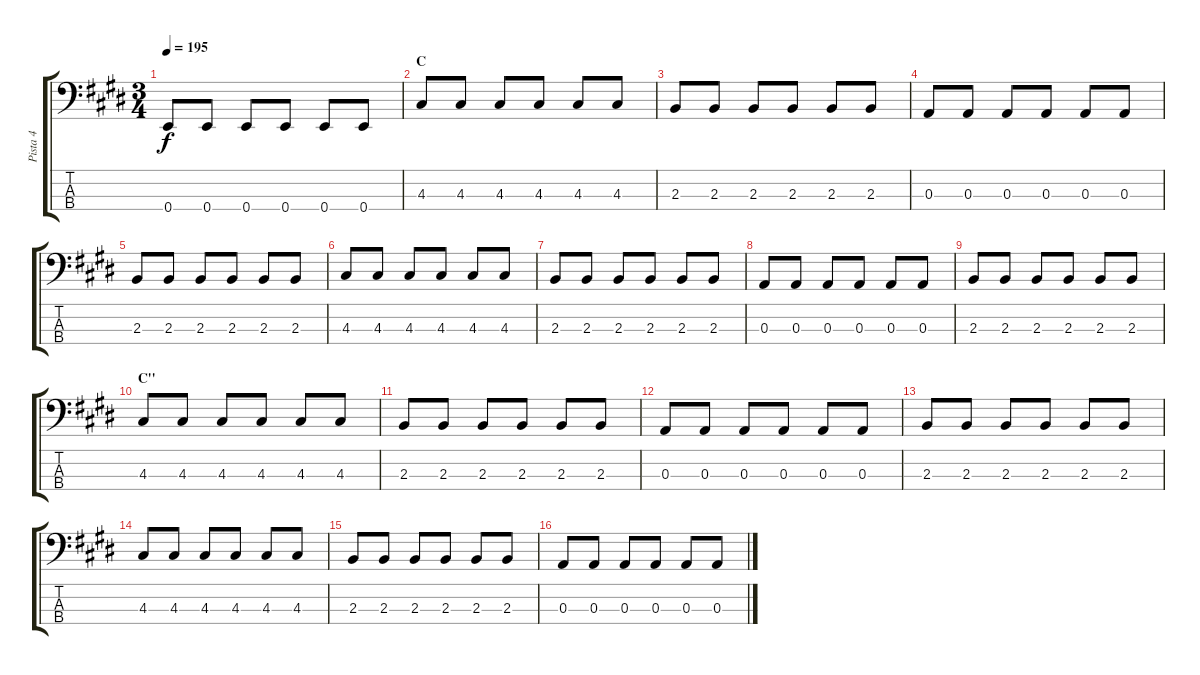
\track ("Pista 4" "Pista 4") {instrument electricbassfinger}
\staff {score tabs}
\tuning (G2 D2 A1 E1) {hide}
\ts (3 4)
\tempo 195
\clef f4
\ks e
0.4.8{dy f} 0.4.8 0.4.8 0.4.8 0.4.8 0.4.8 |
\section ("" "C")
4.3.8 4.3.8 4.3.8 4.3.8 4.3.8 4.3.8 |
2.3.8 2.3.8 2.3.8 2.3.8 2.3.8 2.3.8 |
0.3.8 0.3.8 0.3.8 0.3.8 0.3.8 0.3.8 |
2.3.8 2.3.8 2.3.8 2.3.8 2.3.8 2.3.8 |
4.3.8 4.3.8 4.3.8 4.3.8 4.3.8 4.3.8 |
2.3.8 2.3.8 2.3.8 2.3.8 2.3.8 2.3.8 |
0.3.8 0.3.8 0.3.8 0.3.8 0.3.8 0.3.8 |
2.3.8 2.3.8 2.3.8 2.3.8 2.3.8 2.3.8 |
\section ("" "C''")
4.3.8 4.3.8 4.3.8 4.3.8 4.3.8 4.3.8 |
2.3.8 2.3.8 2.3.8 2.3.8 2.3.8 2.3.8 |
0.3.8 0.3.8 0.3.8 0.3.8 0.3.8 0.3.8 |
2.3.8 2.3.8 2.3.8 2.3.8 2.3.8 2.3.8 |
4.3.8 4.3.8 4.3.8 4.3.8 4.3.8 4.3.8 |
2.3.8 2.3.8 2.3.8 2.3.8 2.3.8 2.3.8 |
0.3.8 0.3.8 0.3.8 0.3.8 0.3.8 0.3.8
